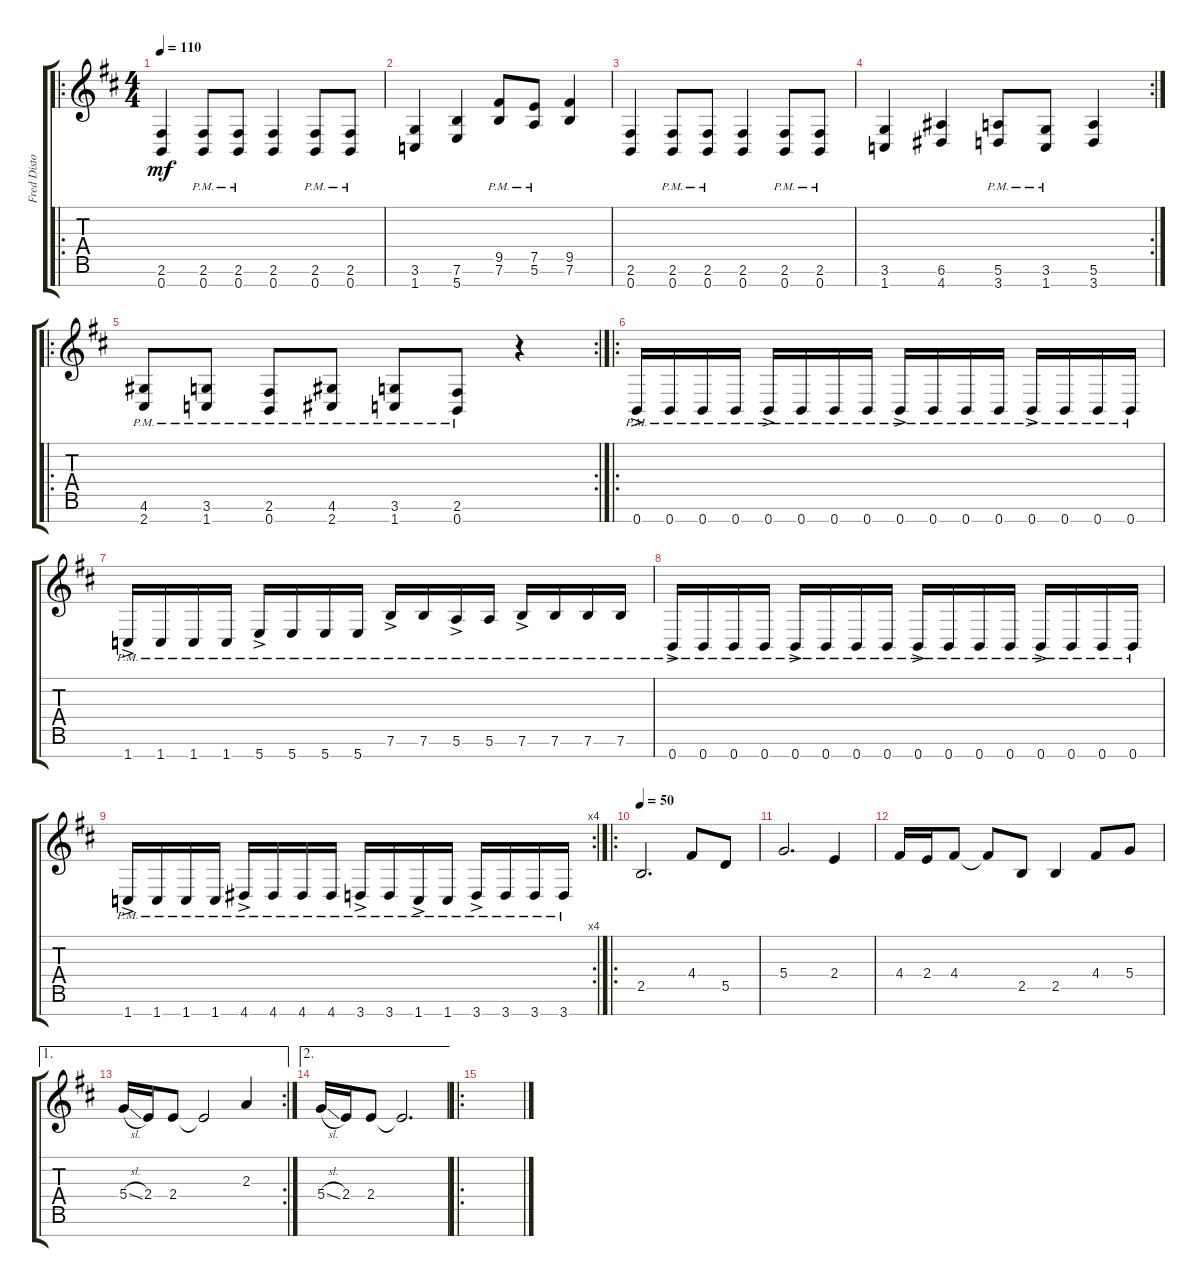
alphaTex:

\track ("Fred Disto" "Fred Disto") {mute instrument distortionguitar}
\staff {score tabs}
\tuning (E4 B3 G3 D3 A2 E2 B1) {hide}
\ro
\ts (4 4)
\tempo 110
\clef g2
\ks bminor
(2.6 0.7).4{dy mf} (2.6{pm} 0.7{pm}).8 (2.6{pm} 0.7{pm}).8 (2.6 0.7).4 (2.6{pm} 0.7{pm}).8 (2.6{pm} 0.7{pm}).8 |
(3.6 1.7).4 (7.6 5.7).4 (9.5{pm} 7.6{pm}).8 (7.5{pm} 5.6{pm}).8 (9.5 7.6).4 |
(2.6 0.7).4 (2.6{pm} 0.7{pm}).8 (2.6{pm} 0.7{pm}).8 (2.6 0.7).4 (2.6{pm} 0.7{pm}).8 (2.6{pm} 0.7{pm}).8 |
\rc 2
(3.6 1.7).4 (6.6 4.7).4 (5.6{pm} 3.7{pm}).8 (3.6{pm} 1.7{pm}).8 (5.6 3.7).4 |
\ro
\rc 2
(4.6{pm} 2.7{pm}).8 (3.6{pm} 1.7{pm}).8 (2.6{pm} 0.7{pm}).8 (4.6{pm} 2.7{pm}).8 (3.6{pm} 1.7{pm}).8 (2.6{pm} 0.7{pm}).8 r.4 |
\ro
0.7{ac pm}.16 0.7{pm}.16 0.7{pm}.16 0.7{pm}.16 0.7{ac pm}.16 0.7{pm}.16 0.7{pm}.16 0.7{pm}.16 0.7{ac pm}.16 0.7{pm}.16 0.7{pm}.16 0.7{pm}.16 0.7{ac pm}.16 0.7{pm}.16 0.7{pm}.16 0.7{pm}.16 |
1.7{ac pm}.16 1.7{pm}.16 1.7{pm}.16 1.7{pm}.16 5.7{ac pm}.16 5.7{pm}.16 5.7{pm}.16 5.7{pm}.16 7.6{ac pm}.16 7.6{pm}.16 5.6{ac pm}.16 5.6{pm}.16 7.6{ac pm}.16 7.6{pm}.16 7.6{pm}.16 7.6{pm}.16 |
0.7{ac pm}.16 0.7{pm}.16 0.7{pm}.16 0.7{pm}.16 0.7{ac pm}.16 0.7{pm}.16 0.7{pm}.16 0.7{pm}.16 0.7{ac pm}.16 0.7{pm}.16 0.7{pm}.16 0.7{pm}.16 0.7{ac pm}.16 0.7{pm}.16 0.7{pm}.16 0.7{pm}.16 |
\rc 4
1.7{ac pm}.16 1.7{pm}.16 1.7{pm}.16 1.7{pm}.16 4.7{ac pm}.16 4.7{pm}.16 4.7{pm}.16 4.7{pm}.16 3.7{ac pm}.16 3.7{pm}.16 1.7{ac pm}.16 1.7{pm}.16 3.7{ac pm}.16 3.7{pm}.16 3.7{pm}.16 3.7{pm}.16 |
\ro
\tempo 50
2.5.2{d} 4.4.8 5.5.8 |
5.4.2{d} 2.4.4 |
4.4.16 2.4.16 4.4.8 4.4{t}.8 2.5.8 2.5.4 4.4.8 5.4.8 |
\ae 1
\rc 2
5.4{sl}.16 2.4.16 2.4.8 2.4{t}.2 2.3.4 |
\ae 2
5.4{sl}.16 2.4.16 2.4.8 2.4{t}.2{d} |
\ro
